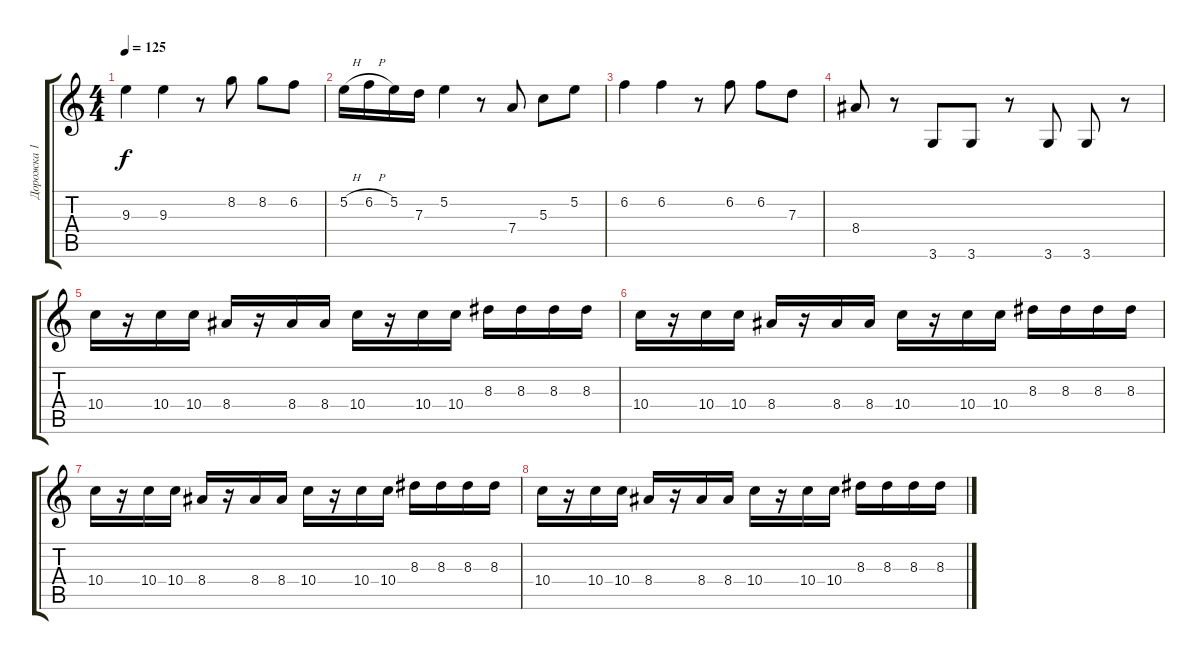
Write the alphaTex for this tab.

\track ("Дорожка 1" "Дорожка 1") {instrument acousticguitarsteel}
\staff {score tabs}
\tuning (E4 B3 G3 D3 A2 E2) {hide}
\ts (4 4)
\tempo 125
\clef g2
\ks c
9.3.4{dy f} 9.3.4 r.8 8.2.8 8.2.8 6.2.8 |
5.2{h}.16 6.2{h}.16 5.2.16 7.3.16 5.2.4 r.8 7.4.8 5.3.8 5.2.8 |
6.2.4 6.2.4 r.8 6.2.8 6.2.8 7.3.8 |
8.4.8 r.8 3.6.8 3.6.8 r.8 3.6.8 3.6.8 r.8 |
10.4.16 r.16 10.4.16 10.4.16 8.4.16 r.16 8.4.16 8.4.16 10.4.16 r.16 10.4.16 10.4.16 8.3.16 8.3.16 8.3.16 8.3.16 |
10.4.16 r.16 10.4.16 10.4.16 8.4.16 r.16 8.4.16 8.4.16 10.4.16 r.16 10.4.16 10.4.16 8.3.16 8.3.16 8.3.16 8.3.16 |
10.4.16 r.16 10.4.16 10.4.16 8.4.16 r.16 8.4.16 8.4.16 10.4.16 r.16 10.4.16 10.4.16 8.3.16 8.3.16 8.3.16 8.3.16 |
10.4.16 r.16 10.4.16 10.4.16 8.4.16 r.16 8.4.16 8.4.16 10.4.16 r.16 10.4.16 10.4.16 8.3.16 8.3.16 8.3.16 8.3.16
